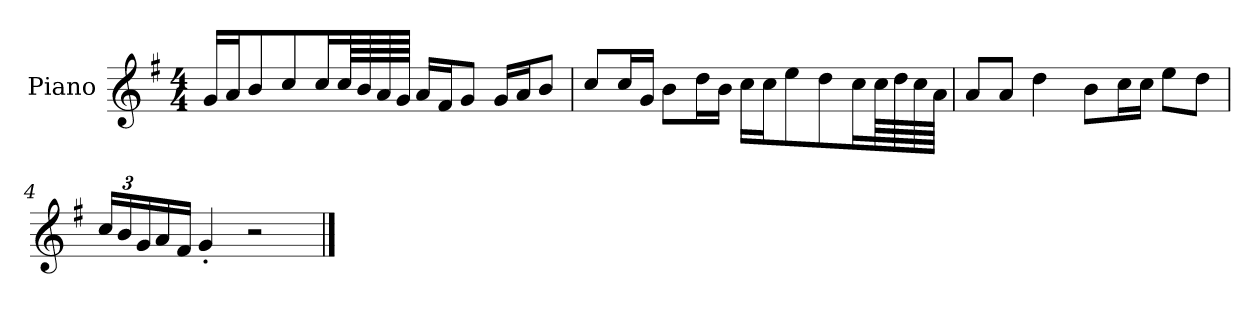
**kern
*part1
*staff1
*I"Piano
*I'P-no
*clefG2
*k[f#]
*M4/4
*MM90
=1
16g/LL
16a/J
8b/
8cc/
16cc/L
64cc/LL
64b/
64a/
64g/JJJJ
16a/LL
16f#/J
8g/J
16g/LL
16a/J
8b/J
=2
8cc/L
16cc/L
16g/JJ
8b\L
16dd\L
16b\JJ
16cc\LL
16cc\J
8ee\
8dd\
16cc\L
64cc\LL
64dd\
64cc\
64a\JJJJ
=3
8a/L
8a/J
4dd\
8b\L
16cc\L
16cc\JJ
8ee\L
8dd\J
!!LO:LB:g=z
=4
*Xbrackettup
24cc/LL
24b/
24g/
16a/
16f#/JJ
4g'/
2r
==
*-
